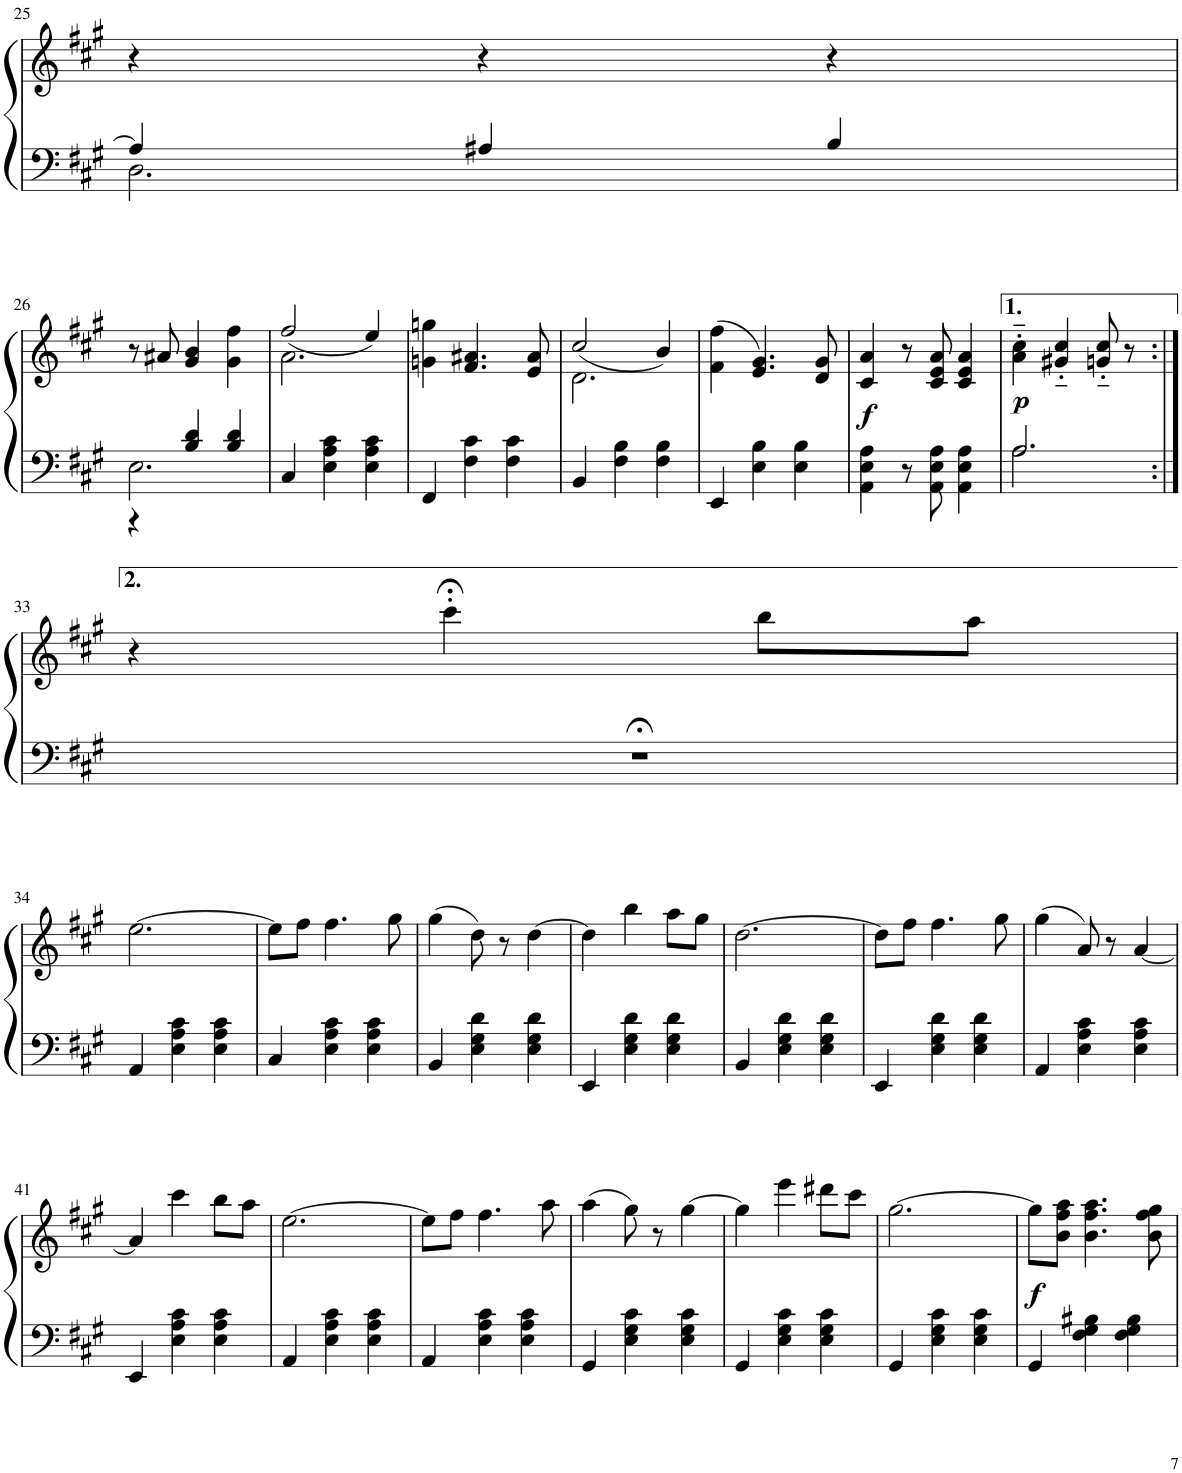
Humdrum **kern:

**kern	**kern	**dynam
*part1	*part1	*part1
*staff2	*staff1	*staff1/2
*I"Piano	*	*
*I'Pno.	*	*
!!LO:PB:g=z
*clefF4	*clefG2	*
*k[f#c#g#]	*k[f#c#g#]	*
*M3/4	*M3/4	*
=25	=25	=25
*^	*	*
2.D\	4A/]	4r	.
.	4A#X/	4r	.
.	4B/	4r	.
!!LO:LB:g=z
=26	=26	=26	=26
2.E\	4r	8r	.
.	.	8a#X/	.
.	4B/ 4d/	4g#/ 4b/	.
.	4B/ 4d/	4g#\ 4ff#\	.
*v	*v	*	*
=27	=27	=27
*	*^	*
4C#/	2.a\	(2ff#/	.
4E\ 4A\ 4c#\	.	.	.
4E\ 4A\ 4c#\	.	4ee/)	.
*	*v	*v	*
=28	=28	=28
4FF#/	4gn\ 4ggn\	.
4F#\ 4c#\	4.f#/ 4.a#X/	.
4F#\ 4c#\	.	.
.	8e/ 8a#/	.
=29	=29	=29
*	*^	*
4BB/	2.d\	(2cc#/	.
4F#\ 4B\	.	.	.
4F#\ 4B\	.	4b/)	.
*	*v	*v	*
=30	=30	=30
4EE/	(4f#\ 4ff#\	.
4E\ 4B\	4.e/ 4.g#/)	.
4E\ 4B\	.	.
.	8d/ 8g#/	.
=31	=31	=31
!	!	!LO:DY:b
4AA\ 4E\ 4A\	4c#/ 4a/	f
8r	8r	.
8AA\ 8E\ 8A\	8c#/ 8e/ 8a/	.
4AA\ 4E\ 4A\	4c#/ 4e/ 4a/	.
=32	=32	=32
*^	*	*
!	!	!	!LO:DY:b
2.A/	2.A\	4a\'~ 4cc#\'~	p
.	.	4g#X/'~ 4cc#/'~	.
.	.	8gn/'~ 8cc#/'~	.
.	.	8r	.
*v	*v	*	*
!!LO:LB:g=z
=33:|!	=33:|!	=33:|!
2.r;<	4r	.
.	4ccc#;<'\	.
.	8bb\L	.
.	8aa\J	.
!!LO:LB:g=z
=34	=34	=34
4AA/	[2.ee\	.
4E\ 4A\ 4c#\	.	.
4E\ 4A\ 4c#\	.	.
=35	=35	=35
4C#/	8ee\L]	.
.	8ff#\J	.
4E\ 4A\ 4c#\	4.ff#\	.
4E\ 4A\ 4c#\	.	.
.	8gg#\	.
=36	=36	=36
4BB/	(4gg#\	.
4E\ 4G#\ 4d\	8dd\)	.
.	8r	.
4E\ 4G#\ 4d\	[4dd\	.
=37	=37	=37
4EE/	4dd\]	.
4E\ 4G#\ 4d\	4bb\	.
4E\ 4G#\ 4d\	8aa\L	.
.	8gg#\J	.
=38	=38	=38
4BB/	[2.dd\	.
4E\ 4G#\ 4d\	.	.
4E\ 4G#\ 4d\	.	.
=39	=39	=39
4EE/	8dd\L]	.
.	8ff#\J	.
4E\ 4G#\ 4d\	4.ff#\	.
4E\ 4G#\ 4d\	.	.
.	8gg#\	.
=40	=40	=40
4AA/	(4gg#\	.
4E\ 4A\ 4c#\	8a/)	.
.	8r	.
4E\ 4A\ 4c#\	[4a/	.
!!LO:LB:g=z
=41	=41	=41
4EE/	4a/]	.
4E\ 4A\ 4c#\	4ccc#\	.
4E\ 4A\ 4c#\	8bb\L	.
.	8aa\J	.
=42	=42	=42
4AA/	[2.ee\	.
4E\ 4A\ 4c#\	.	.
4E\ 4A\ 4c#\	.	.
=43	=43	=43
4AA/	8ee\L]	.
.	8ff#\J	.
4E\ 4A\ 4c#\	4.ff#\	.
4E\ 4A\ 4c#\	.	.
.	8aa\	.
=44	=44	=44
4GG#/	(4aa\	.
4E\ 4G#\ 4c#\	8gg#\)	.
.	8r	.
4E\ 4G#\ 4c#\	[4gg#\	.
=45	=45	=45
4GG#/	4gg#\]	.
4E\ 4G#\ 4c#\	4eee\	.
4E\ 4G#\ 4c#\	8ddd#X\L	.
.	8ccc#\J	.
=46	=46	=46
4GG#/	[2.gg#\	.
4E\ 4G#\ 4c#\	.	.
4E\ 4G#\ 4c#\	.	.
=47	=47	=47
!	!	!LO:DY:b
4GG#/	8gg#\L]	f
.	8b\ 8ff#\ 8aa\J	.
4F#\ 4G#\ 4B#X\	4.b\ 4.ff#\ 4.aa\	.
4F#\ 4G#\ 4B#\	.	.
.	8b\ 8ff#\ 8gg#\	.
=	=	=
*-	*-	*-
